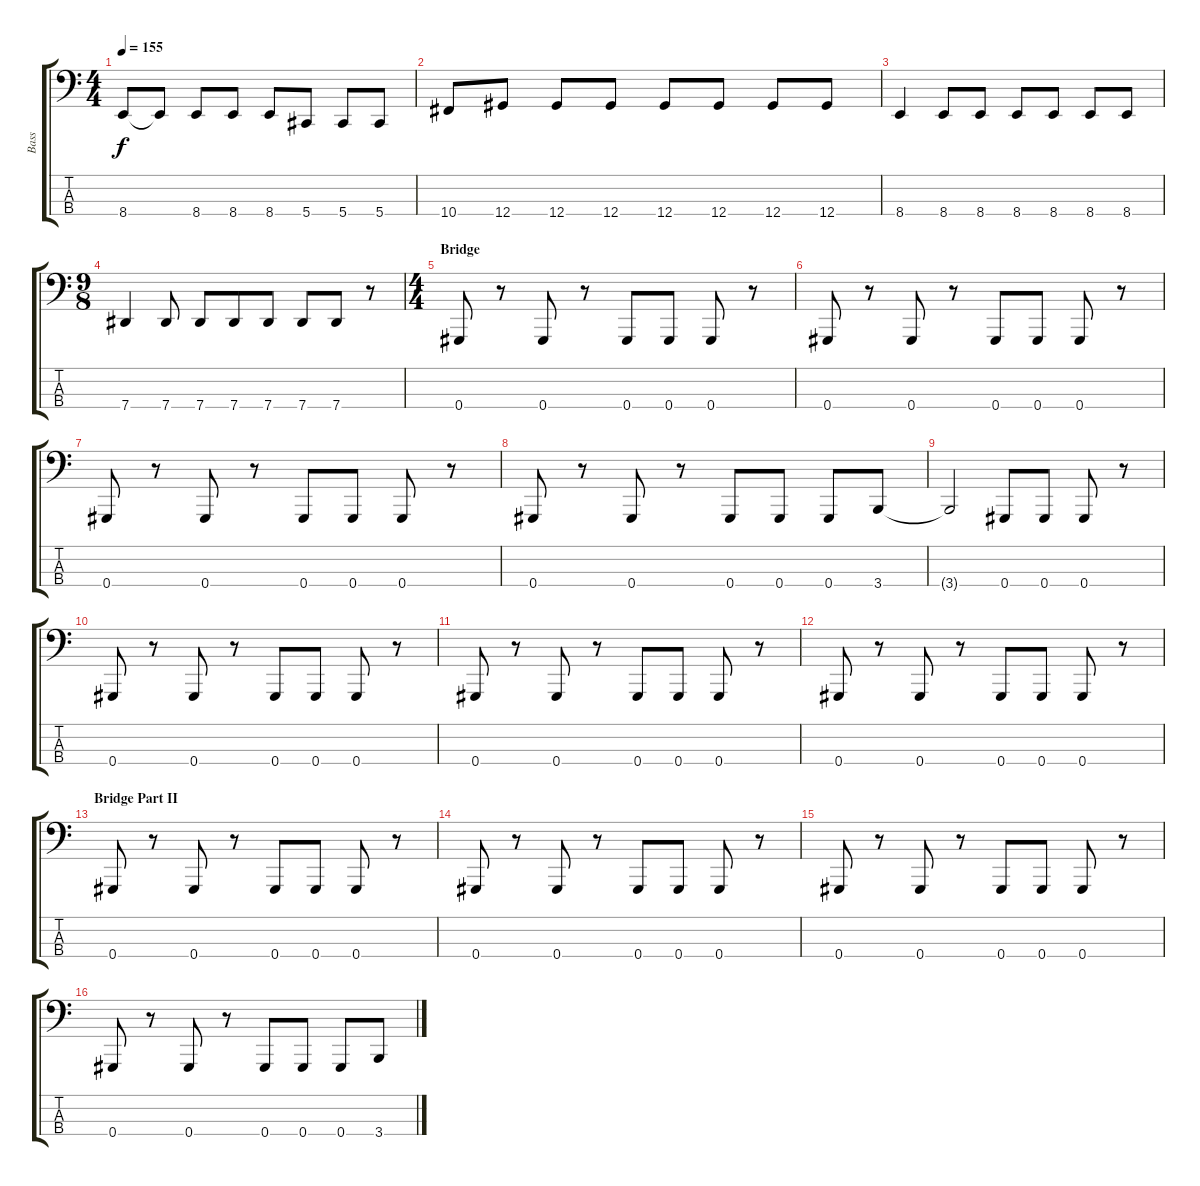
\track ("Bass" "Bass") {instrument electricbasspick}
\staff {score tabs}
\tuning (Db2 Ab1 Eb1 Ab0) {hide}
\ts (4 4)
\tempo 155
\clef f4
\ks c
8.4.8{dy f} 8.4{t}.8 8.4.8 8.4.8 8.4.8 5.4.8 5.4.8 5.4.8 |
10.4.8 12.4.8 12.4.8 12.4.8 12.4.8 12.4.8 12.4.8 12.4.8 |
8.4.4 8.4.8 8.4.8 8.4.8 8.4.8 8.4.8 8.4.8 |
\ts (9 8)
7.4.4 7.4.8 7.4.8 7.4.8 7.4.8 7.4.8 7.4.8 r.8 |
\ts (4 4)
\section ("" "Bridge")
0.4.8 r.8 0.4.8 r.8 0.4.8 0.4.8 0.4.8 r.8 |
0.4.8 r.8 0.4.8 r.8 0.4.8 0.4.8 0.4.8 r.8 |
0.4.8 r.8 0.4.8 r.8 0.4.8 0.4.8 0.4.8 r.8 |
0.4.8 r.8 0.4.8 r.8 0.4.8 0.4.8 0.4.8 3.4.8 |
3.4{t}.2 0.4.8 0.4.8 0.4.8 r.8 |
0.4.8 r.8 0.4.8 r.8 0.4.8 0.4.8 0.4.8 r.8 |
0.4.8 r.8 0.4.8 r.8 0.4.8 0.4.8 0.4.8 r.8 |
0.4.8 r.8 0.4.8 r.8 0.4.8 0.4.8 0.4.8 r.8 |
\section ("" "Bridge Part II")
0.4.8 r.8 0.4.8 r.8 0.4.8 0.4.8 0.4.8 r.8 |
0.4.8 r.8 0.4.8 r.8 0.4.8 0.4.8 0.4.8 r.8 |
0.4.8 r.8 0.4.8 r.8 0.4.8 0.4.8 0.4.8 r.8 |
0.4.8 r.8 0.4.8 r.8 0.4.8 0.4.8 0.4.8 3.4.8
